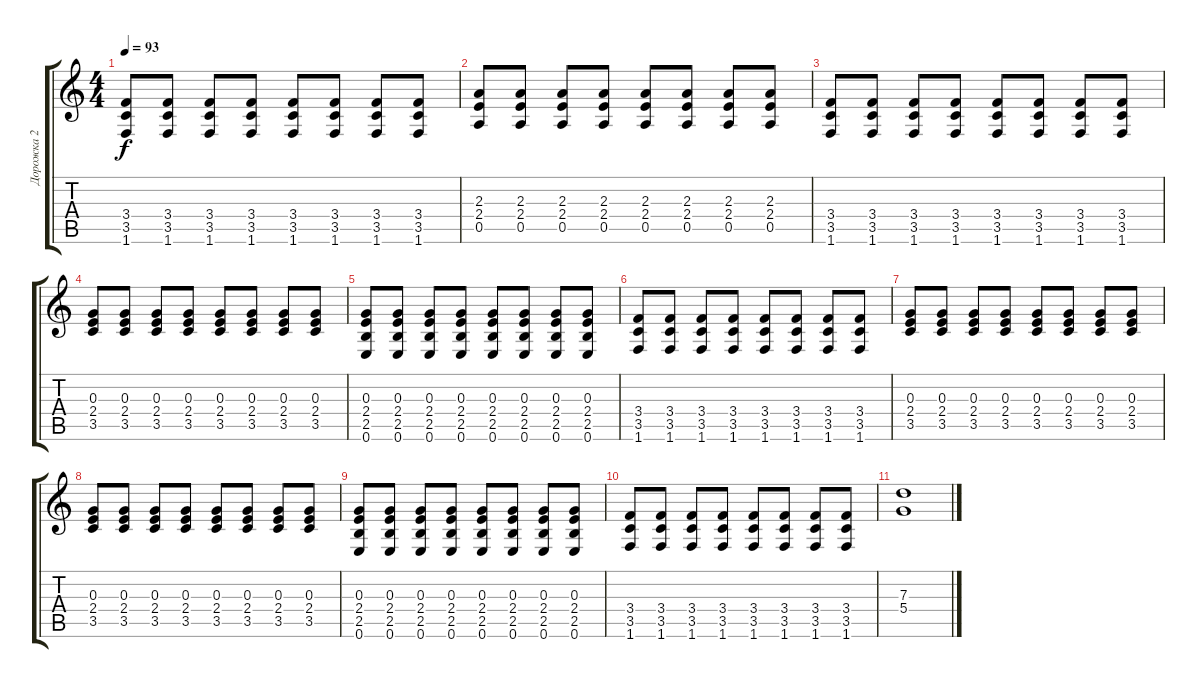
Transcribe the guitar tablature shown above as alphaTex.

\track ("Дорожка 2" "Дорожка 2") {instrument distortionguitar}
\staff {score tabs}
\tuning (E4 B3 G3 D3 A2 E2) {hide}
\ts (4 4)
\tempo 93
\clef g2
\ks c
(3.4 3.5 1.6).8{dy f} (3.4 3.5 1.6).8 (3.4 3.5 1.6).8 (3.4 3.5 1.6).8 (3.4 3.5 1.6).8 (3.4 3.5 1.6).8 (3.4 3.5 1.6).8 (3.4 3.5 1.6).8 |
(2.3 2.4 0.5).8 (2.3 2.4 0.5).8 (2.3 2.4 0.5).8 (2.3 2.4 0.5).8 (2.3 2.4 0.5).8 (2.3 2.4 0.5).8 (2.3 2.4 0.5).8 (2.3 2.4 0.5).8 |
(3.4 3.5 1.6).8 (3.4 3.5 1.6).8 (3.4 3.5 1.6).8 (3.4 3.5 1.6).8 (3.4 3.5 1.6).8 (3.4 3.5 1.6).8 (3.4 3.5 1.6).8 (3.4 3.5 1.6).8 |
(0.3 2.4 3.5).8 (0.3 2.4 3.5).8 (0.3 2.4 3.5).8 (0.3 2.4 3.5).8 (0.3 2.4 3.5).8 (0.3 2.4 3.5).8 (0.3 2.4 3.5).8 (0.3 2.4 3.5).8 |
(0.3 2.4 2.5 0.6).8 (0.3 2.4 2.5 0.6).8 (0.3 2.4 2.5 0.6).8 (0.3 2.4 2.5 0.6).8 (0.3 2.4 2.5 0.6).8 (0.3 2.4 2.5 0.6).8 (0.3 2.4 2.5 0.6).8 (0.3 2.4 2.5 0.6).8 |
(3.4 3.5 1.6).8 (3.4 3.5 1.6).8 (3.4 3.5 1.6).8 (3.4 3.5 1.6).8 (3.4 3.5 1.6).8 (3.4 3.5 1.6).8 (3.4 3.5 1.6).8 (3.4 3.5 1.6).8 |
(0.3 2.4 3.5).8 (0.3 2.4 3.5).8 (0.3 2.4 3.5).8 (0.3 2.4 3.5).8 (0.3 2.4 3.5).8 (0.3 2.4 3.5).8 (0.3 2.4 3.5).8 (0.3 2.4 3.5).8 |
(0.3 2.4 3.5).8 (0.3 2.4 3.5).8 (0.3 2.4 3.5).8 (0.3 2.4 3.5).8 (0.3 2.4 3.5).8 (0.3 2.4 3.5).8 (0.3 2.4 3.5).8 (0.3 2.4 3.5).8 |
(0.3 2.4 2.5 0.6).8 (0.3 2.4 2.5 0.6).8 (0.3 2.4 2.5 0.6).8 (0.3 2.4 2.5 0.6).8 (0.3 2.4 2.5 0.6).8 (0.3 2.4 2.5 0.6).8 (0.3 2.4 2.5 0.6).8 (0.3 2.4 2.5 0.6).8 |
(3.4 3.5 1.6).8 (3.4 3.5 1.6).8 (3.4 3.5 1.6).8 (3.4 3.5 1.6).8 (3.4 3.5 1.6).8 (3.4 3.5 1.6).8 (3.4 3.5 1.6).8 (3.4 3.5 1.6).8 |
(7.3 5.4).1
